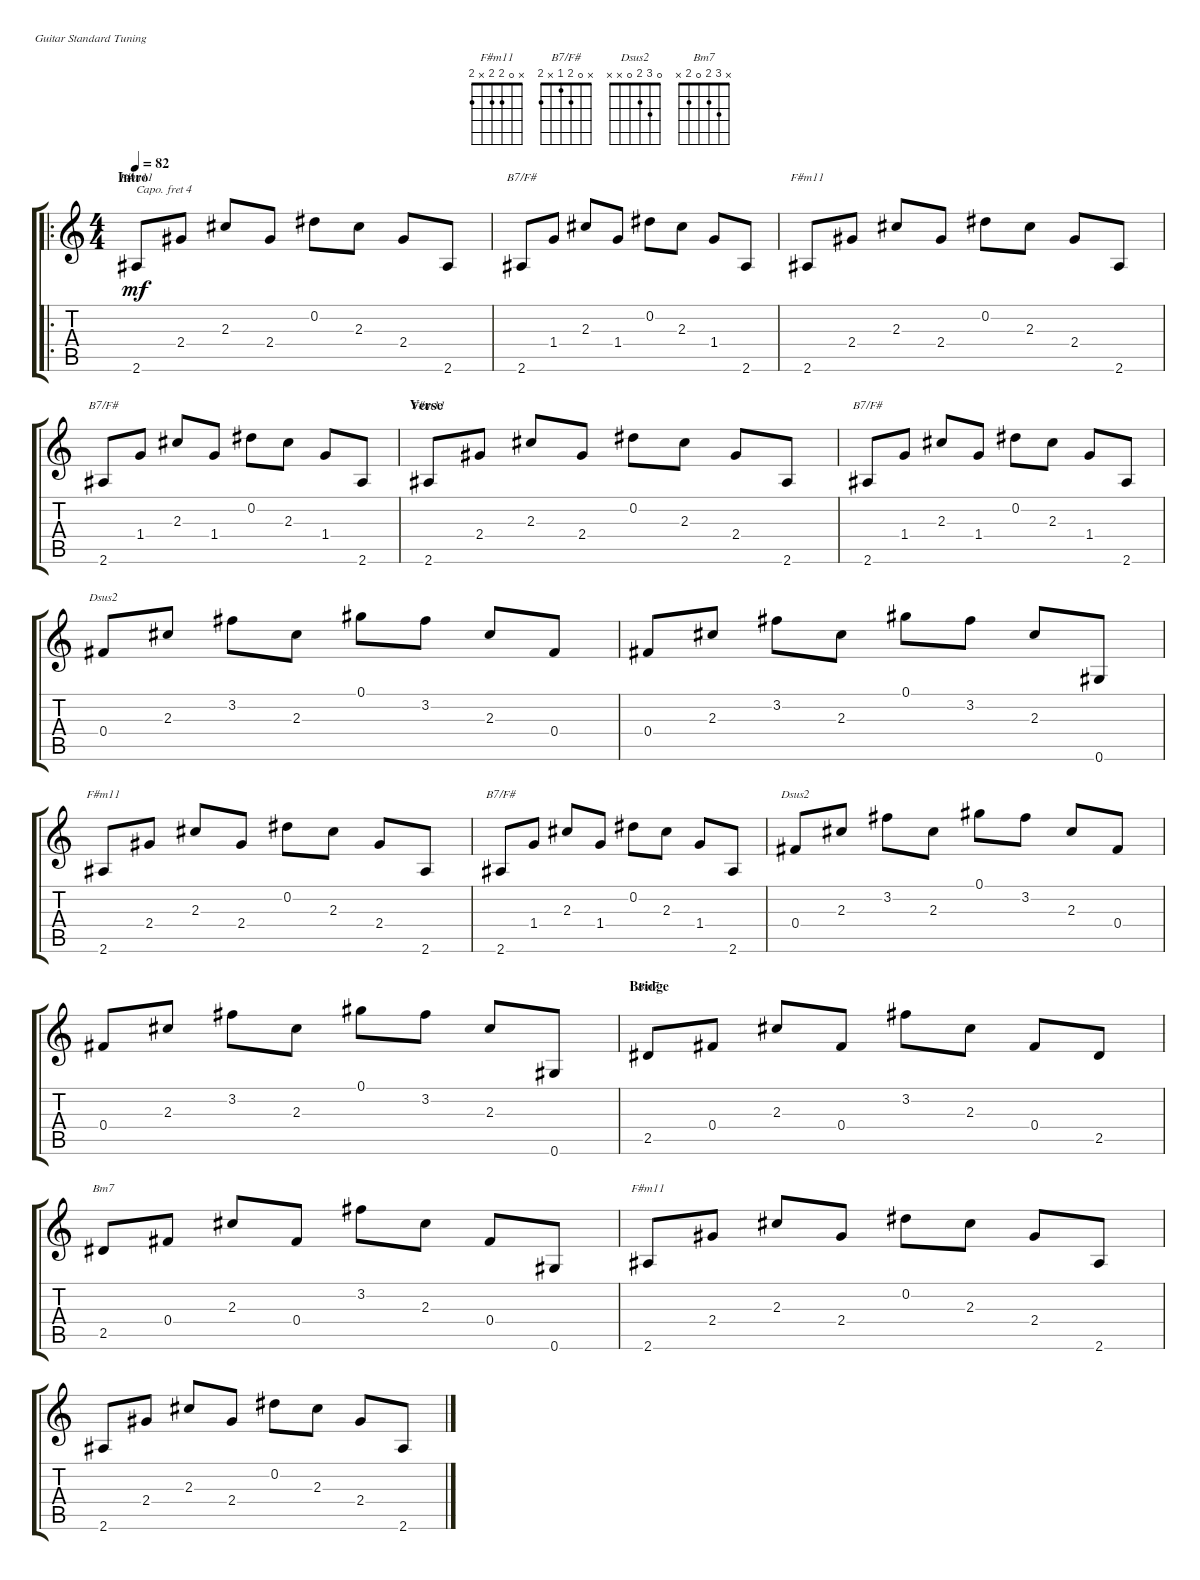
\defaultSystemsLayout 4
\bracketExtendMode groupsimilarinstruments
\singleTrackTrackNamePolicy hidden
\multiTrackTrackNamePolicy hidden
\firstSystemTrackNameOrientation horizontal
\otherSystemsTrackNameOrientation horizontal
\defaultBarNumberDisplay Hide
\track ("Steel Guitar" "S-Gt") {instrument acousticguitarsteel}
\staff {score tabs}
\capo 4
\tuning (E4 B3 G3 D3 A2 E2)
\chord ("F#m11" x 0 2 2 x 2) {showfingering false}
\chord ("B7/F#" x 0 2 1 x 2) {showfingering false}
\chord ("Dsus2" 0 3 2 0 x x) {showfingering false}
\chord ("Bm7" x 3 2 0 2 x) {showfingering false}
\ro
\ts (4 4)
\section ("" "Intro")
\tempo 82
\clef g2
\ks c
2.6.8{ch "F#m11" dy mf instrument acousticguitarsteel} 2.4.8 2.3.8 2.4.8 0.2.8 2.3.8 2.4.8 2.6.8 |
2.6.8{ch "B7/F#"} 1.4.8 2.3.8 1.4.8 0.2.8 2.3.8 1.4.8 2.6.8 |
2.6.8{ch "F#m11"} 2.4.8 2.3.8 2.4.8 0.2.8 2.3.8 2.4.8 2.6.8 |
2.6.8{ch "B7/F#"} 1.4.8 2.3.8 1.4.8 0.2.8 2.3.8 1.4.8 2.6.8 |
\section ("" "Verse")
2.6.8{ch "F#m11"} 2.4.8 2.3.8 2.4.8 0.2.8 2.3.8 2.4.8 2.6.8 |
2.6.8{ch "B7/F#"} 1.4.8 2.3.8 1.4.8 0.2.8 2.3.8 1.4.8 2.6.8 |
0.4.8{ch "Dsus2"} 2.3.8 3.2.8 2.3.8 0.1.8 3.2.8 2.3.8 0.4.8 |
0.4.8 2.3.8 3.2.8 2.3.8 0.1.8 3.2.8 2.3.8 0.6.8 |
2.6.8{ch "F#m11"} 2.4.8 2.3.8 2.4.8 0.2.8 2.3.8 2.4.8 2.6.8 |
2.6.8{ch "B7/F#"} 1.4.8 2.3.8 1.4.8 0.2.8 2.3.8 1.4.8 2.6.8 |
0.4.8{ch "Dsus2"} 2.3.8 3.2.8 2.3.8 0.1.8 3.2.8 2.3.8 0.4.8 |
0.4.8 2.3.8 3.2.8 2.3.8 0.1.8 3.2.8 2.3.8 0.6.8 |
\section ("" "Bridge")
2.5.8{ch "Bm7"} 0.4.8 2.3.8 0.4.8 3.2.8 2.3.8 0.4.8 2.5.8 |
2.5.8{ch "Bm7"} 0.4.8 2.3.8 0.4.8 3.2.8 2.3.8 0.4.8 0.6.8 |
2.6.8{ch "F#m11"} 2.4.8 2.3.8 2.4.8 0.2.8 2.3.8 2.4.8 2.6.8 |
2.6.8 2.4.8 2.3.8 2.4.8 0.2.8 2.3.8 2.4.8 2.6.8
